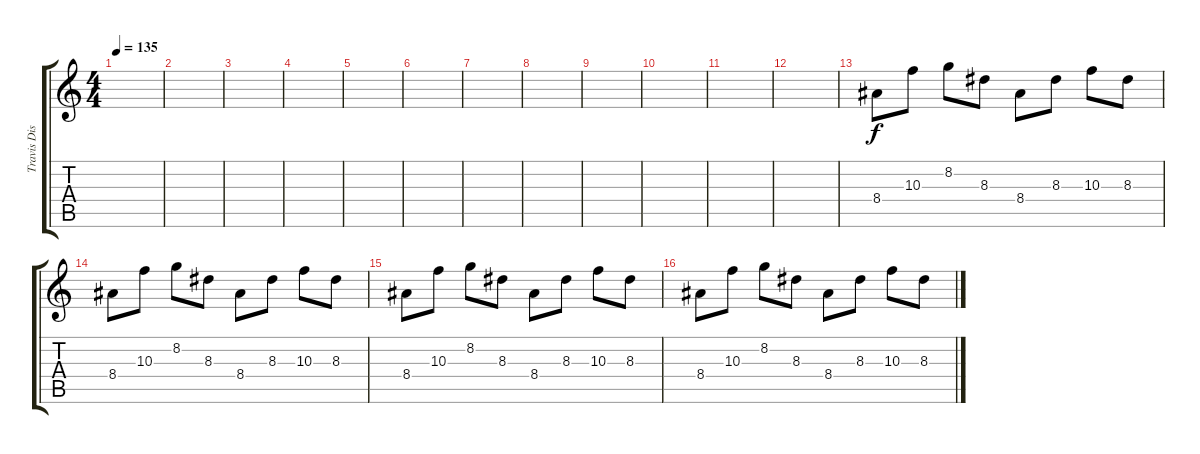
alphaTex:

\track ("Travis Distortion" "Travis Dis") {instrument distortionguitar}
\staff {score tabs}
\tuning (E4 B3 G3 D3 A2 E2) {hide}
\ts (4 4)
\tempo 135
\clef g2
\ks c
|
|
|
|
|
|
|
|
|
|
|
|
8.4.8{volume 8} 10.3.8 8.2.8 8.3.8 8.4.8 8.3.8 10.3.8 8.3.8 |
8.4.8 10.3.8 8.2.8 8.3.8 8.4.8 8.3.8 10.3.8 8.3.8 |
8.4.8 10.3.8 8.2.8 8.3.8 8.4.8 8.3.8 10.3.8 8.3.8 |
8.4.8 10.3.8 8.2.8 8.3.8 8.4.8 8.3.8 10.3.8 8.3.8
